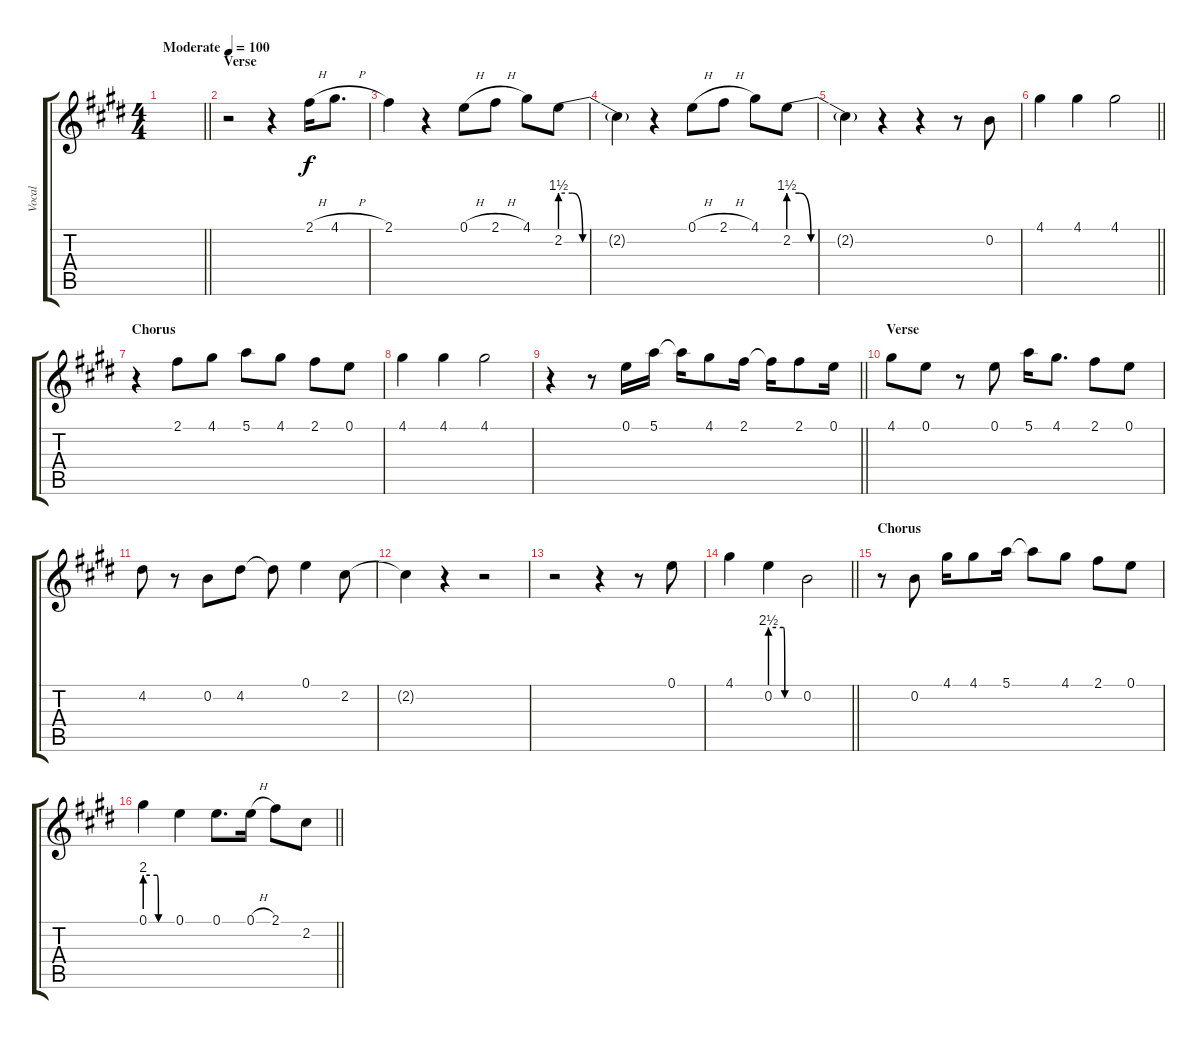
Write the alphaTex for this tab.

\track ("Vocal" "Vocal") {instrument acousticguitarsteel}
\staff {score tabs}
\tuning (E4 B3 G3 D3 A2 E2) {hide}
\ts (4 4)
\tempo (100 "Moderate")
\clef g2
\barLineRight lightlight
\ks e
|
\section ("" "Verse")
r.2 r.4 2.1{h}.16 4.1{h}.8{d} |
2.1.4 r.4 0.1{h}.8 2.1{h}.8 4.1.8 2.2{be (custom 0 6 8 6 15 0 30 0 60 0)}.8 |
2.2{t}.4 r.4 0.1{h}.8 2.1{h}.8 4.1.8 2.2{be (custom 0 6 7 6 15 0 30 0 60 0)}.8 |
2.2{t}.4 r.4 r.4 r.8 0.2.8 |
\barLineRight lightlight
4.1.4 4.1.4 4.1.2 |
\section ("" "Chorus")
r.4 2.1.8 4.1.8 5.1.8 4.1.8 2.1.8 0.1.8 |
4.1.4 4.1.4 4.1.2 |
\barLineRight lightlight
r.4 r.8 0.1.16 5.1.16 5.1{t}.16 4.1.8 2.1.16 2.1{t}.16 2.1.8 0.1.16 |
\section ("" "Verse")
4.1.8 0.1.8 r.8 0.1.8 5.1.16 4.1.8{d} 2.1.8 0.1.8 |
4.2.8 r.8 0.2.8 4.2.8 4.2{t}.8 0.1.4 2.2.8 |
2.2{t}.4 r.4 r.2 |
r.2 r.4 r.8 0.1.8 |
\barLineRight lightlight
4.1.4 0.2{be (custom 0 10 27 10 30 0 60 0)}.4 0.2.2 |
\section ("" "Chorus")
r.8 0.2.8 4.1.16 4.1.8 5.1.16 5.1{t}.8 4.1.8 2.1.8 0.1.8 |
\barLineRight lightlight
0.1{be (custom 0 8 27 8 30 0 60 0)}.4 0.1.4 0.1.8{d} 0.1{h}.16 2.1.8 2.2.8
